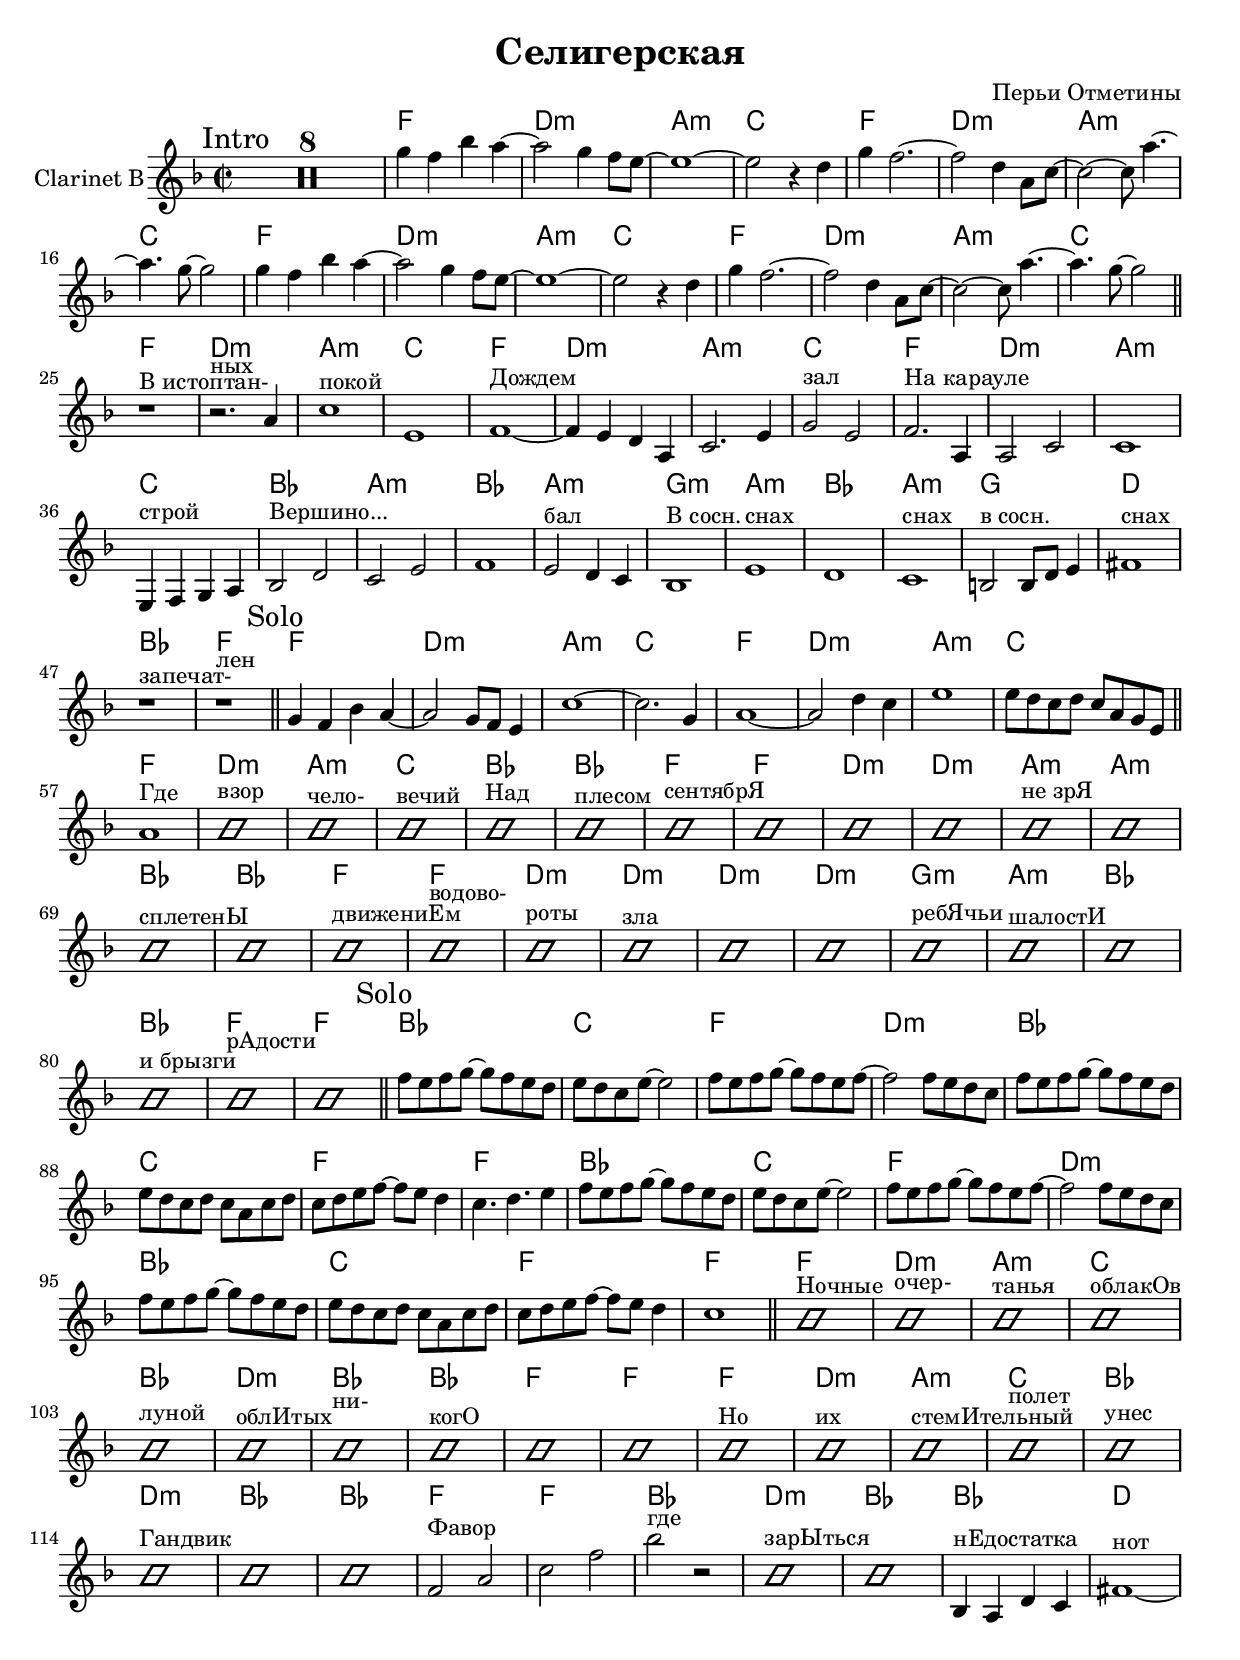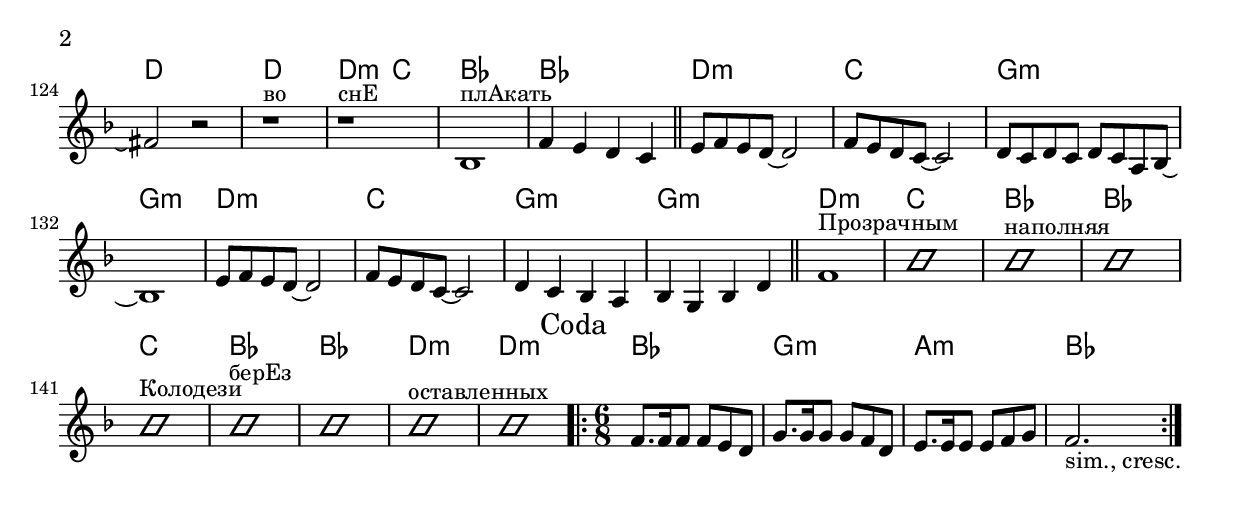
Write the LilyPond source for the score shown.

\version "2.16.2"

\header {
  title = "Селигерская"
  composer = "Перьи Отметины"
}
\paper {
  #(set-paper-size "a4")
  bottom-margin = 20\mm
}



HI = \chordmode {
  % | Eb | Cm | Gm | Bb |
  es1 | c:m | g:m | bes |
}
HII = \chordmode{as1 | g1:m |}

HIntro = {s1*8 \HI \HI \HI \HI}

Intro = {
  \mark Intro
  \compressFullBarRests
  R1*8
  \expandFullBarRests
  \relative c'''{g4 f bes a~ | a2 g4 f8 e~ | e1~ | e2 r4 d4 | }
  \relative c'''{g4 f2.~ | f2  d4 a8 c~ | c2~c8 a'4.~ | a4. g8~ g2| }
  
  \relative c'''{g4 f bes a~ | a2 g4 f8 e~ | e1~ | e2 r4 d4 | }
  \relative c'''{g4 f2.~ | f2  d4 a8 c~ | c2~c8 a'4.~ | a4. g8~ g2| }
  \bar "||"
}


HVI = \chordmode{
	\HI \HI \HI \HII \HII
	% в сосновых...
	f1:m g:m as g:m f c as es
}
VI = {
	r1^"В истоптан-" | r2.^"ных" a'4 | c''1^"покой" | e'1 |
	f'1~^"Дождем" | f'4 e' d' a | c'2. e'4 | g'2^"зал" e' |
	f'2.^"На карауле" a4 | a2 c' | c'1 | e4^"строй" f g a |
	bes2^"Вершино..."d' | c'2 e' | f'1 | e'2^"бал" d'4 c' |
	
	bes1^"В сосн." | e'1^"снах" | d'1 | c'1^"снах" |
	b2^"в сосн." b8 d' e'4 | fis'1^"снах" | r1^"запечат-" | r1^"лен" |
	\improvisationOn
	
	\improvisationOff
}

HSoloI = {\HI \HI}
SoloI = {
	\mark Solo
	\bar "||"
        \relative c''{g4 f bes a~ | a2 g8 f e4 | c'1~ | c2. g4 |  }
        \relative c''{a1~|a2 d4 c | e1 | e8 d c d c a g e | }
	\bar "||"
}

HVII = \chordmode{
	\HI
	as1 as es es c:m c:m g:m g:m 
	as1 as es es c:m c:m c:m c:m 
	f:m g:m  as as es  es 
}
VII = {
        a'1^"Где" |
	\improvisationOn
	 | bes'1^"взор" | bes'1^"чело-" | bes'1^"вечий" |
	bes'1^"Над" | bes'1^"плесом" | bes'1^"сентябрЯ" | bes'1 | bes'1 | bes'1 | bes'1^"не зрЯ" | bes'1 |
	bes'1^"сплетенЫ" | bes'1 | bes'1^"движениЕм" | bes'1^"водово-" | bes'1^"роты" | bes'1^"зла" | bes'1 | bes'1 |
	bes'1^"ребЯчьи" | bes'1^"шалостИ" | bes'1 | bes'1^"и брызги" | bes'1^"рАдости" | bes'1 |
	\improvisationOff
	\bar "||"
}

HSoloII = \chordmode{
	as1 bes es c:m   as1 bes es es 
	as1 bes es c:m   as1 bes es es 
}
SoloII = {
	\mark Solo
        \relative c''{f8 e f g~g f e d | e8 d c e~e2 | f8 e f g~g f e f~| f2 f8 e d c | }
        \relative c''{f8 e f g~g f e d | e8 d c d c a c d | c8 d e f~f e d4 | c4. d e4 | }
        \relative c''{f8 e f g~g f e d | e8 d c e~e2 | f8 e f g~g f e f~| f2 f8 e d c | }
        \relative c''{f8 e f g~g f e d | e8 d c d c a c d | c8 d e f~f e d4 | c1 | }
	\bar "||"
}

HVIII = \chordmode{
	\HI
	as1 c:m as as es es
	\HI
	as1 c:m as as es es
	as1 c:m as as c c 
	c1 c2:m bes as1 as
}
VIII = {
	\improvisationOn
	bes'1^"Ночные" | bes'1^"очер-" | bes'1^"танья" | bes'1^"облакОв" |
	bes'1^"луной" | bes'1^"облИтых" | bes'1^"ни-" | bes'1^"когО" | bes'1 | bes'1 |
	bes'1^"Но" | bes'1^"их" | bes'1^"стемИтельный" | bes'1^"полет" |
	bes'1^"унес" | bes'1^"Гандвик" | bes'1 | bes'1 | 
        \improvisationOff
        f'2^"Фавор" a' | c''2 f''|
	
	bes''2^"где" r2 | 
        
        \improvisationOn
        bes'1^"зарЫться" | bes'1 | 
        \improvisationOff
        bes4^"нЕдостатка" a d' c'|
	fis'1~^"нот" | fis'2 r2 |
	
	r1^"во" | r1^"снЕ" | bes1^"плАкать" | \relative c'{f4 e d c} |
	\bar "||"
}

HSoloIII = \chordmode{
	c1:m bes f:m f:m
	c1:m bes f:m f:m
}
SoloIII = {
  \relative c'{e8 f e d~d2 | f8 e d c~c2 | d8 c d c d c a bes~ | bes1 |}
  \relative c'{e8 f e d~d2 | f8 e d c~c2 | d4 c bes a | bes g bes d |}
  \bar "||"
}

HVIV = \chordmode{
	c1:m bes as as
	bes1 as as c:m c:m 
}
VIV = {
	f'1^"Прозрачным" | 
	\improvisationOn        
        bes'1 | bes'1^"наполняя" | bes'1 | 
	bes'1^"Колодези" | bes'1^"берЕз" | bes'1 | bes'1^"оставленных" |  bes'1 | 
	\improvisationOff
}

HCoda = \chordmode{
	as2. f:m g:m as 
}
Coda = {
  \mark Coda
  \time 6/8
  \repeat volta 2 {
    \relative c'{f8. f16 f8 f e d | g8. g16 g8 g f d | e8. e16 e8 e f g | f2._"sim., cresc." |}
  }
}

<<
  \new ChordNames{\transpose bes c'{
    \HIntro
	\HVI
	\HSoloI
	\HVII
	\HSoloII
	\HVIII
 	\HSoloIII
	\HVIV
	\HCoda
 }}
  \new Staff{
    \clef treble
    \set Staff.instrumentName = "Clarinet B"
    \key f \major
    \time 2/2
    \Intro \break
	\VI
	\SoloI
	\VII
	\SoloII
	\VIII
	\SoloIII
	\VIV
	\Coda
  }
>>
